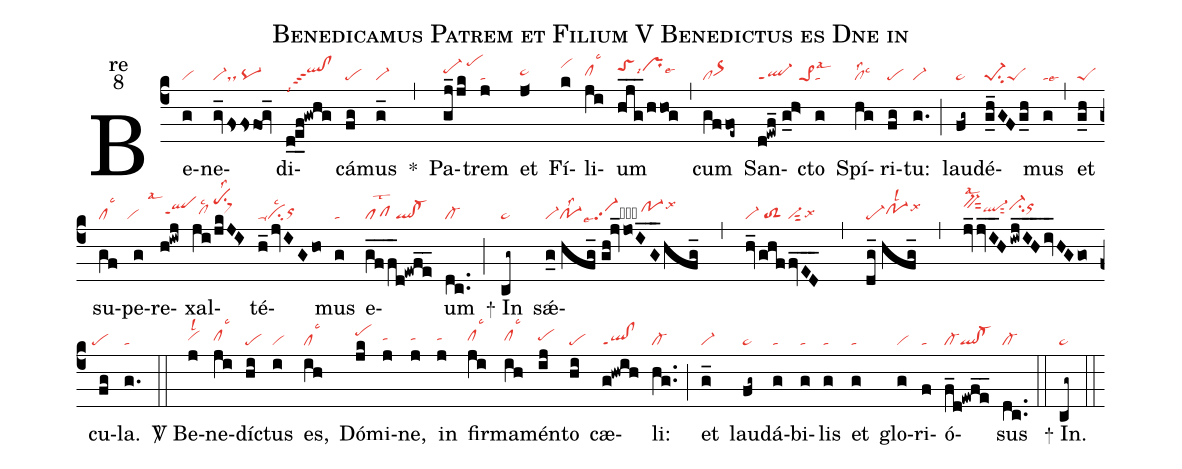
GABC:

name:Benedicamus Patrem et Filium V Benedictus es Dne in;
office-part:re;
mode:8;
nabc-lines:1;
%%
(c4) Be(g|vi)ne(gv_fssfog_|vi-ds/pq-)di(d_0@e_f@gwhg|qlhi!clhippt3lsi7)cá(fg|pe)mus(g_|vi-) <sp>*</sp>(,)
Pa(gj_jk|pe-hi/pehl)trem(j|ta) et(j<|pe~hh) Fí(k|vihk)li(ji|clhhlsc3)um(hjg___/hhog|toShjlsi9prhjlse9) (,)
cum(gffoe~|clor>hh) San(d!ewf_//g_h>|ql-ppt1/pe>1lsal3)cto(g|ta) Spí(hg|cllss2lsc3)ri(fg|pe)tu:(g.|vi-) (;)
lau(fg~|pe~)dé(g_h_GFg_h|pe-1su2peS)mus(g|talse6) (,) et(g_h|peS)
su(gf|cllsc3)pe(g|``vi)re(h!iwj|````qlhhppt1lsal1)xal(ji/jkJI>|//clhhlsc2/pehlsu1sux1lss2)té(h_/jvIGho|ta-cilsc2orhh)mus(g|ta)
e(gf__/f_d!ewfe__|pflst2/ql!cl-)um(dc..|cl-) (;)
<sp>+</sp> In(cg~|pe~) sǽ(g_0//hfg_//gh!jv_joIG__hfg_ , |vi-po-1lss2vi-pp2lse7piM1hksut1/po-1hilsx6|hv_/ghffvED___ , |vi-/toS2/vi-sut2lsx6|dg_//hfg_ , |pe-po-1hhlsl2lsx6|jvjvI___H/iwjIH___/iv_HGgo|bv-hksut2lsal2ql-hisut2ci-hjorhj)cu(fg|``pe)la.(g.|ta) (::)

<sp>V/</sp> Be(j|vihhlsl2)ne(ji|clhhlsc3)díc(hi|pe)tus(i|vi) es,(ih|cllsc3)
Dó(jk|pehj)mi(j|tahh)ne,(j|tahh) in(j|tahh)
fir(ji|clhhlsc3)ma(ih|clhhlsc3)mén(ij|pehh)to(hi|pe) cæ(g!hwih|ql!clppt1)li:(hg..|cl-) (;)
et(g_|vi-) lau(fg~|pe~)dá(g|ta)bi(g|ta)lis(g|ta) et(g|ta) glo(g|vi)ri(f|ta)ó(f_d!ewfe__|cl-ql!cl-)sus(dc..|cl-) (::)

<sp>+</sp> In.(cg~|pe~) (::)
